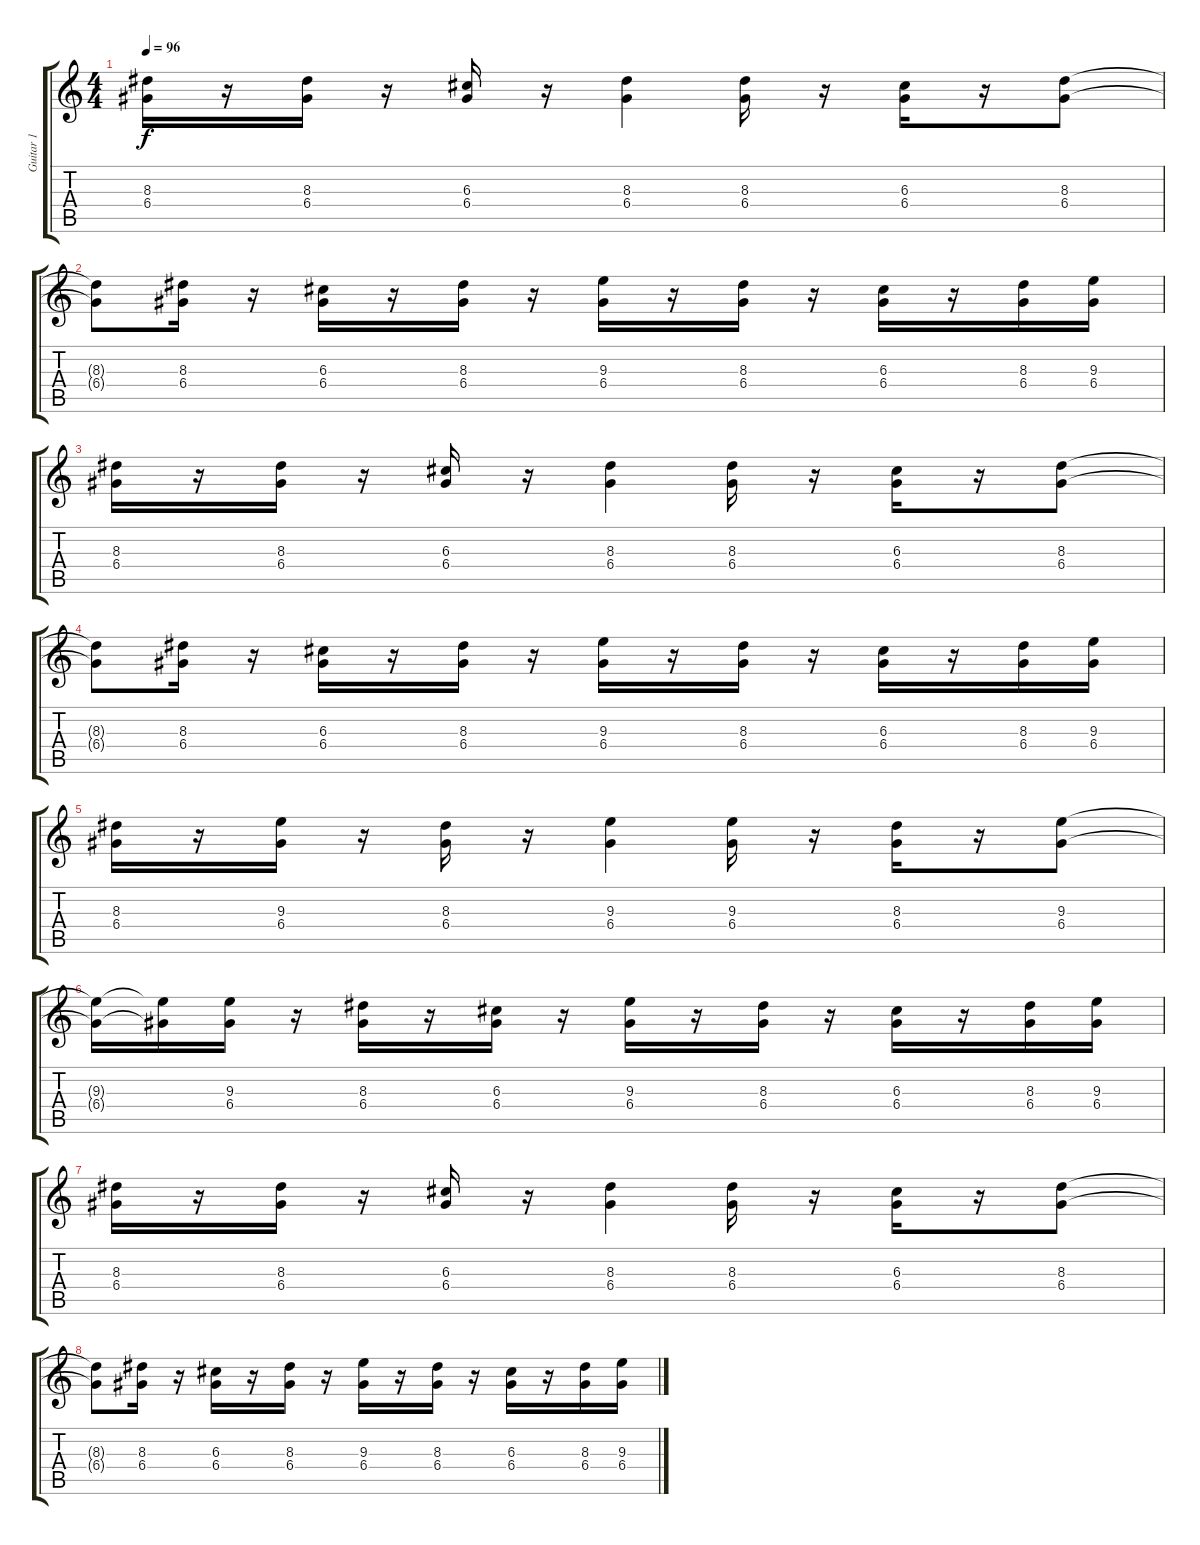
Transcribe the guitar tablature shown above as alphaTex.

\track ("Guitar 1" "Guitar 1") {instrument overdrivenguitar}
\staff {score tabs}
\tuning (E4 B3 G3 D3 A2 E2) {hide}
\ts (4 4)
\tempo 96
\clef g2
\ks c
(8.3 6.4).16{dy f} r.16 (8.3 6.4).16 r.16 (6.3 6.4).16 r.16 (8.3 6.4).4 (8.3 6.4).16 r.16 (6.3 6.4).16 r.16 (8.3 6.4).8 |
(8.3{t} 6.4{t}).8 (8.3 6.4).16 r.16 (6.3 6.4).16 r.16 (8.3 6.4).16 r.16 (9.3 6.4).16 r.16 (8.3 6.4).16 r.16 (6.3 6.4).16 r.16 (8.3 6.4).16 (9.3 6.4).16 |
(8.3 6.4).16 r.16 (8.3 6.4).16 r.16 (6.3 6.4).16 r.16 (8.3 6.4).4 (8.3 6.4).16 r.16 (6.3 6.4).16 r.16 (8.3 6.4).8 |
(8.3{t} 6.4{t}).8 (8.3 6.4).16 r.16 (6.3 6.4).16 r.16 (8.3 6.4).16 r.16 (9.3 6.4).16 r.16 (8.3 6.4).16 r.16 (6.3 6.4).16 r.16 (8.3 6.4).16 (9.3 6.4).16 |
(8.3 6.4).16 r.16 (9.3 6.4).16 r.16 (8.3 6.4).16 r.16 (9.3 6.4).4 (9.3 6.4).16 r.16 (8.3 6.4).16 r.16 (9.3 6.4).8 |
(9.3{t} 6.4{t}).16 (9.3{t} 6.4{t}).16 (9.3 6.4).16 r.16 (8.3 6.4).16 r.16 (6.3 6.4).16 r.16 (9.3 6.4).16 r.16 (8.3 6.4).16 r.16 (6.3 6.4).16 r.16 (8.3 6.4).16 (9.3 6.4).16 |
(8.3 6.4).16 r.16 (8.3 6.4).16 r.16 (6.3 6.4).16 r.16 (8.3 6.4).4 (8.3 6.4).16 r.16 (6.3 6.4).16 r.16 (8.3 6.4).8 |
(8.3{t} 6.4{t}).8 (8.3 6.4).16 r.16 (6.3 6.4).16 r.16 (8.3 6.4).16 r.16 (9.3 6.4).16 r.16 (8.3 6.4).16 r.16 (6.3 6.4).16 r.16 (8.3 6.4).16 (9.3 6.4).16
